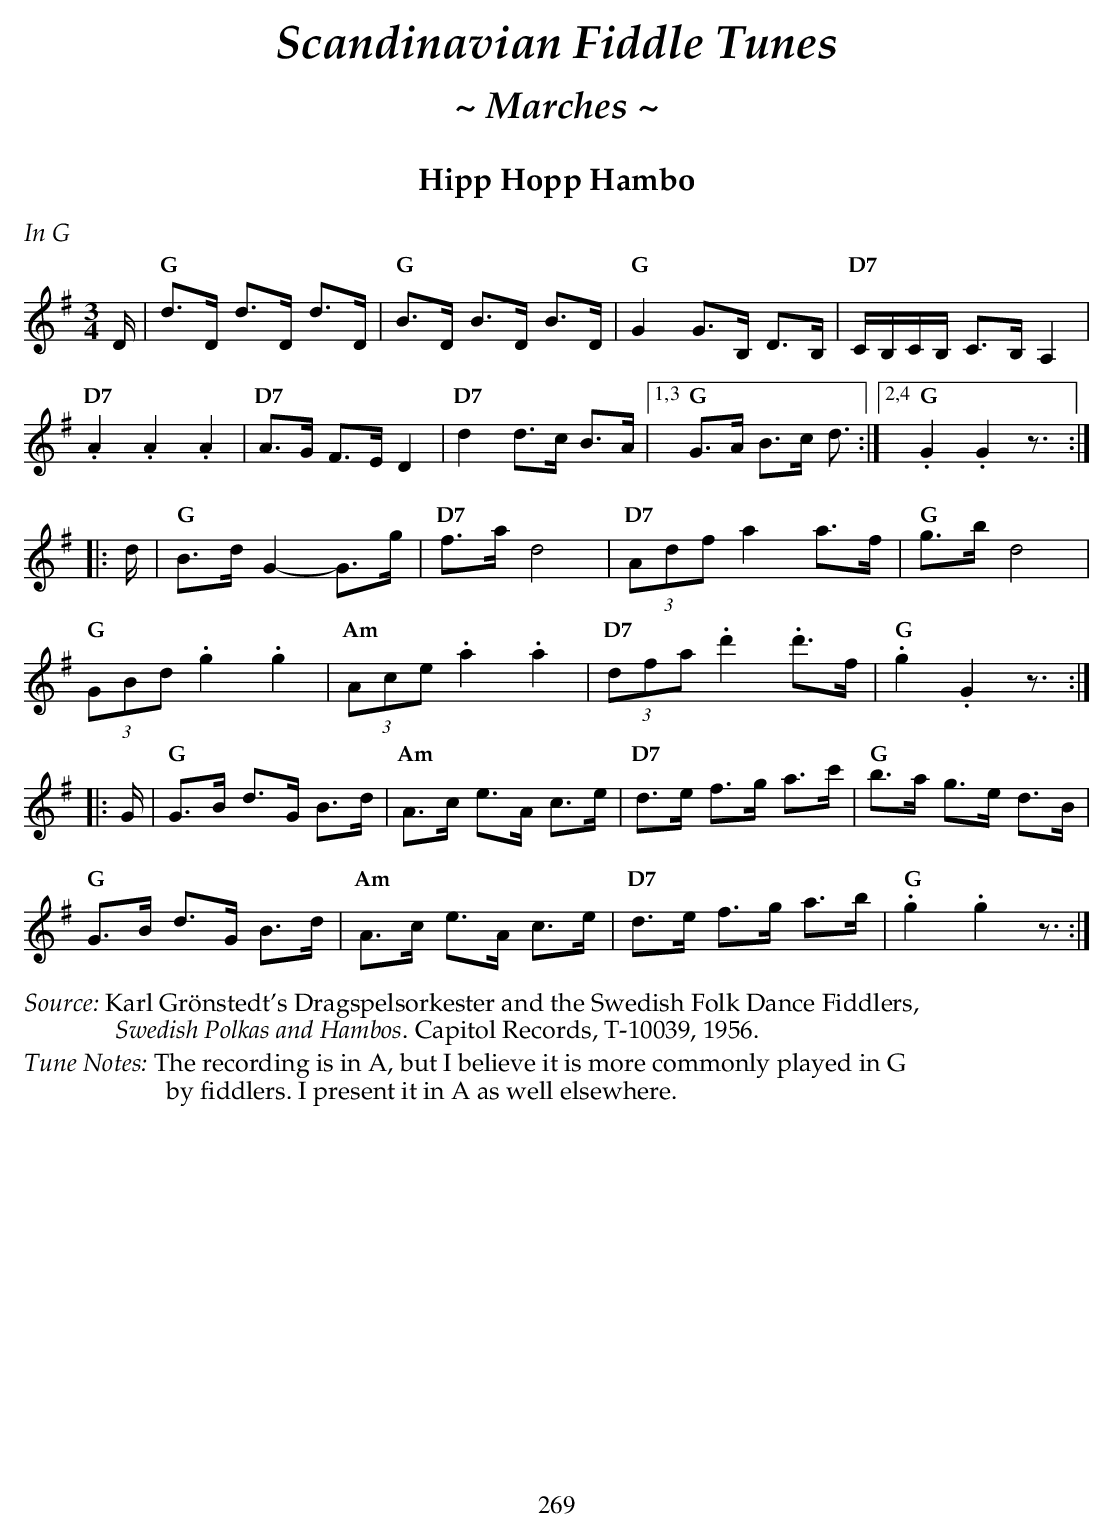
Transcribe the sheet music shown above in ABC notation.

X:1
T:Hipp Hopp Hambo
U:s = !slide!
U:t = !trill!
M:3/4
L:1/8
K:G
%%text $2In G$0
D/2 |\
"G" d>D d>D d>D  | "G" B>D B>D B>D | "G" G2 G>B, D>B, | "D7" C/2B,/2C/2B,/2 C>B, A,2 |
"D7" .A2 .A2 .A2 | "D7" A>G F>E D2 | "D7" d2 d>c B>A |1,3 "G" G>A B>c d3/2 :|2,4 "G" .G2 .G2 z> :|
|: d |\
"G" B>d G2-G>g    | "D7" f>a d4        | "D7" (3Adf a2 a>f     | "G" g>b d4 |
"G" (3GBd .g2 .g2 | "Am" (3Ace .a2 .a2 | "D7" (3dfa .d'2 .d'>f | "G" .g2 .G2 z> :|
|: G |\
"G" G>B d>G B>d | "Am" A>c e>A c>e | "D7" d>e f>g a>c' | "G" b>a g>e d>B |
"G" G>B d>G B>d | "Am" A>c e>A c>e | "D7" d>e f>g a>b | "G" .g2 .g2 z3/2 :|
